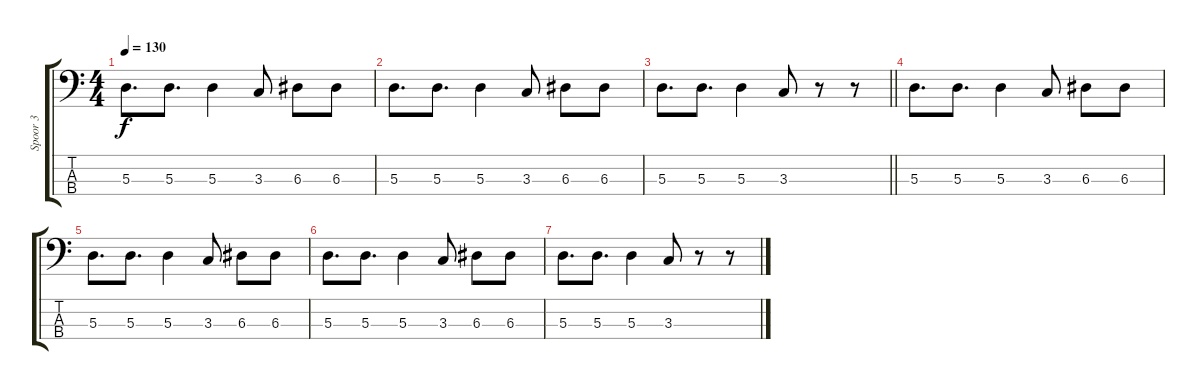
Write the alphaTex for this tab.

\track ("Spoor 3" "Spoor 3") {instrument electricbassfinger}
\staff {score tabs}
\tuning (G2 D2 A1 E1) {hide}
\ts (4 4)
\tempo 130
\clef f4
\ks c
5.3.8{d dy f} 5.3.8{d} 5.3.4 3.3.8 6.3.8 6.3.8 |
5.3.8{d} 5.3.8{d} 5.3.4 3.3.8 6.3.8 6.3.8 |
\barLineRight lightlight
5.3.8{d} 5.3.8{d} 5.3.4 3.3.8 r.8 r.8 |
5.3.8{d} 5.3.8{d} 5.3.4 3.3.8 6.3.8 6.3.8 |
5.3.8{d} 5.3.8{d} 5.3.4 3.3.8 6.3.8 6.3.8 |
5.3.8{d} 5.3.8{d} 5.3.4 3.3.8 6.3.8 6.3.8 |
5.3.8{d} 5.3.8{d} 5.3.4 3.3.8 r.8 r.8
